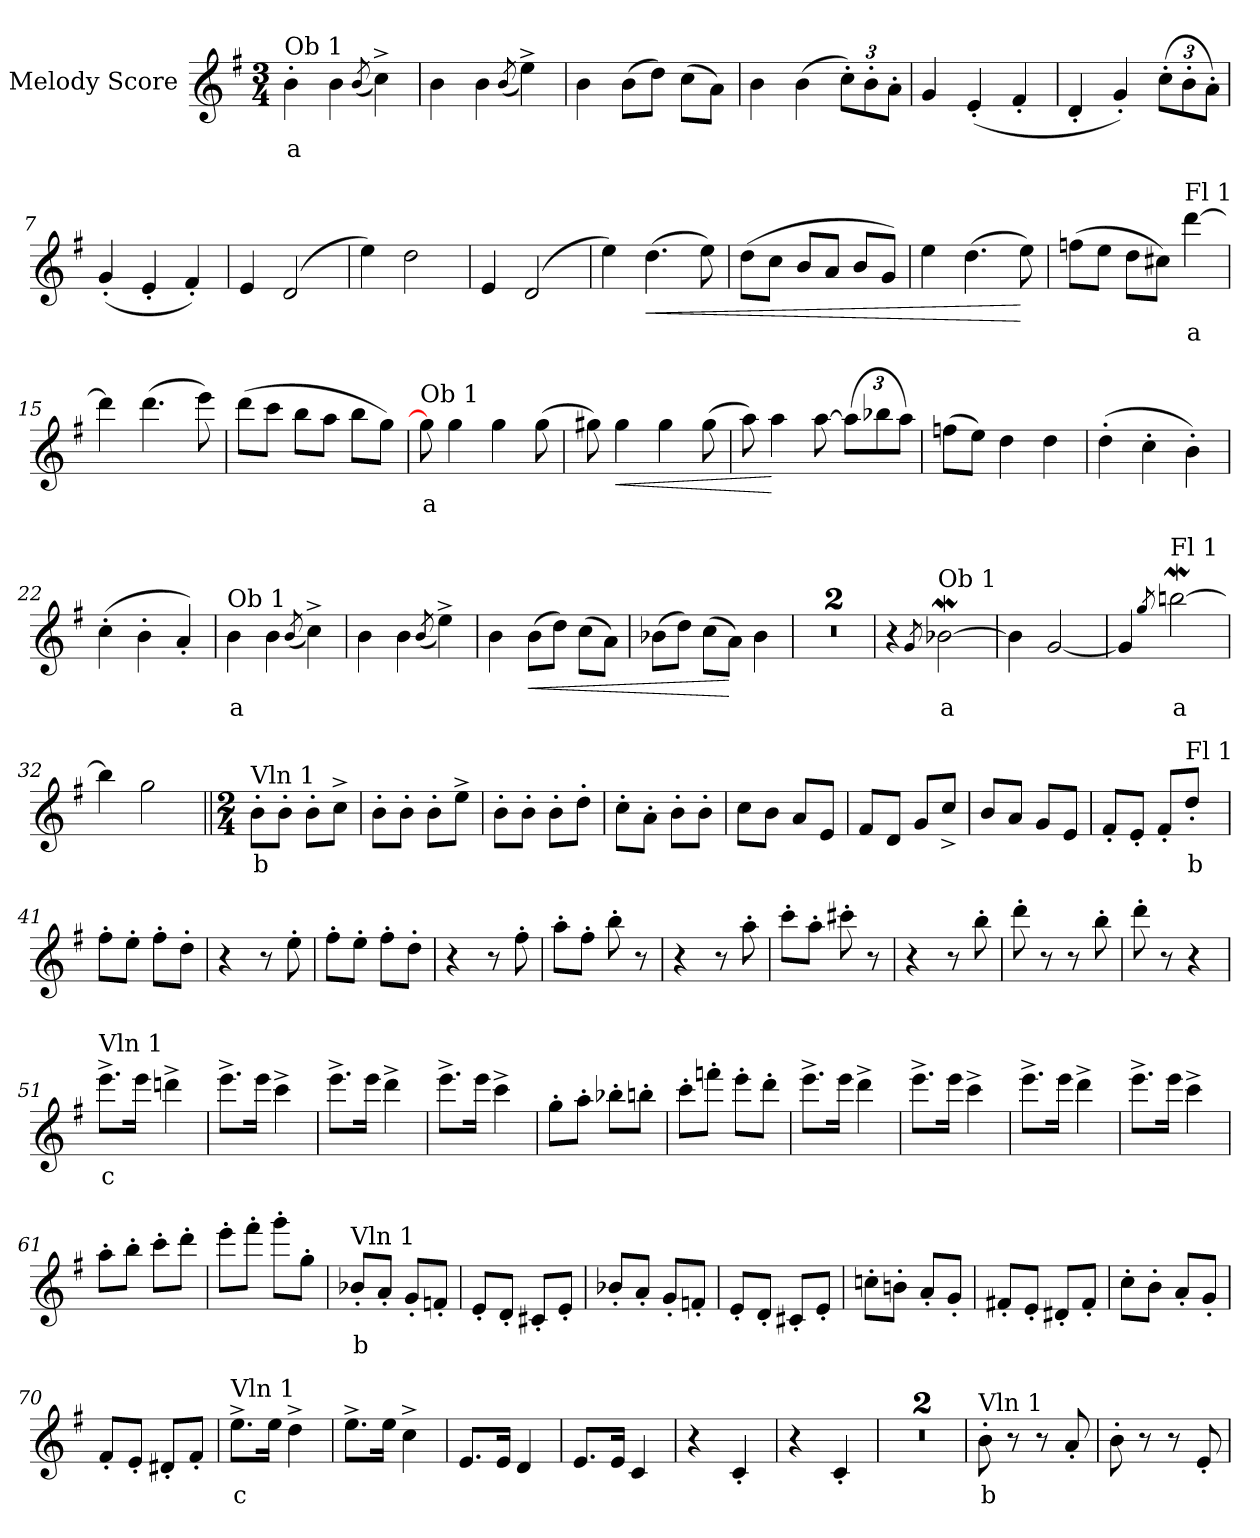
**kern	**text	**dynam
*part1	*part1	*part1
*staff1	*staff1	*staff1
*I"Melody Score	*	*
*k[f#]	*	*
*M3/4	*	*
=1	=1	=1
!LO:TX:a:t=Ob 1	!	!
!	!LO:LY:b:color=#FF0000	!
4b'\	a	.
4b\	.	.
(8qb/	.	.
4cc^\)	.	.
=2	=2	=2
4b\	.	.
4b\	.	.
(8qb/	.	.
4ee^\)	.	.
=3	=3	=3
4b\	.	.
(8b\L	.	.
8dd\J)	.	.
(8cc\L	.	.
8a\J)	.	.
=4	=4	=4
4b\	.	.
(4b\	.	.
*Xbrackettup	*	*
12cc'\L)	.	.
12b'\	.	.
12a'\J	.	.
=5	=5	=5
4g/	.	.
(4e'/	.	.
4f#'/	.	.
=6	=6	=6
4d'/	.	.
4g'/)	.	.
(12cc'\L	.	.
12b'\	.	.
12a'\J)	.	.
=7	=7	=7
(4g'/	.	.
4e'/	.	.
4f#'/)	.	.
=8	=8	=8
4e/	.	.
(2d/	.	.
=9	=9	=9
4ee\)	.	.
2dd\	.	.
=10	=10	=10
4e/	.	.
(2d/	.	.
=11	=11	=11
4ee\)	.	.
!	!	!LO:HP:b
(4.dd\	.	<
8ee\)	.	.
=12	=12	=12
(8dd\L	.	.
8cc\J	.	.
8b/L	.	.
8a/J	.	.
8b/L	.	.
8g/J)	.	.
=13	=13	=13
4ee\	.	.
(4.dd\	.	.
8ee\)	.	[
=14	=14	=14
(8ffn\L	.	.
8ee\J	.	.
8dd\L	.	.
8cc#X\J)	.	.
!LO:TX:a:t=Fl 1	!	!
!	!LO:LY:b:color=#FF0000	!
[4ddd\	a	.
=15	=15	=15
4ddd\]	.	.
(4.ddd\	.	.
8eee\)	.	.
=16	=16	=16
(8ddd\L	.	.
8ccc\J	.	.
8bb\L	.	.
8aa\J	.	.
8bb\L	.	.
8gg\J)	.	.
=17	=17	=17
!LO:TX:a:t=Ob 1	!	!
!	!LO:LY:b:color=#FF0000	!
8gg\]	a	.
4gg\	.	.
4gg\	.	.
(8gg\	.	.
=18	=18	=18
8gg#X\)	.	.
!	!	!LO:HP:b
4gg#\	.	<
4gg#\	.	.
(8gg#\	.	.
=19	=19	=19
8aa\)	.	.
4aa\	.	[
[8aa\	.	.
(12aa\L]	.	.
12bb-X\	.	.
12aa\J)	.	.
=20	=20	=20
(8ffn\L	.	.
8ee\J)	.	.
4dd\	.	.
4dd\	.	.
=21	=21	=21
(4dd'\	.	.
4cc'\	.	.
4b'\)	.	.
=22	=22	=22
(4cc'\	.	.
4b'\	.	.
4a'/)	.	.
=23	=23	=23
!LO:TX:a:t=Ob 1	!	!
!	!LO:LY:b:color=#FF0000	!
4b\	a	.
4b\	.	.
(8qb/	.	.
4cc^\)	.	.
=24	=24	=24
4b\	.	.
4b\	.	.
(8qb/	.	.
4ee^\)	.	.
=25	=25	=25
4b\	.	.
!	!	!LO:HP:b
(8b\L	.	<
8dd\J)	.	.
(8cc\L	.	.
8a\J)	.	.
=26	=26	=26
(8b-X\L	.	.
8dd\J)	.	.
(8cc\L	.	.
8a\J)	.	[
4b-\	.	.
=27	=27	=27
2.r	.	.
=28	=28	=28
2.r	.	.
=29	=29	=29
4r	.	.
8qg/	.	.
!LO:TX:a:t=Ob 1	!	!
!	!LO:LY:b:color=#FF0000	!
[2b-Xw\	a	.
=30	=30	=30
4b-\]	.	.
[2g/	.	.
=31	=31	=31
4g/]	.	.
8qgg/	.	.
!LO:TX:a:t=Fl 1	!	!
!	!LO:LY:b:color=#FF0000	!
[2bbnW\	a	.
=32	=32	=32
4bbn\]	.	.
2gg\	.	.
=33||	=33||	=33||
*M2/4	*	*
!LO:TX:a:t=Vln 1	!	!
!	!LO:LY:b:color=#FF0000	!
8b'\L	b	.
8b'\J	.	.
8b'\L	.	.
8cc^\J	.	.
=34	=34	=34
8b'\L	.	.
8b'\J	.	.
8b'\L	.	.
8ee^\J	.	.
=35	=35	=35
8b'\L	.	.
8b'\J	.	.
8b'\L	.	.
8dd'\J	.	.
=36	=36	=36
8cc'\L	.	.
8a'\J	.	.
8b'\L	.	.
8b'\J	.	.
=37	=37	=37
8cc\L	.	.
8b\J	.	.
8a/L	.	.
8e/J	.	.
=38	=38	=38
8f#/L	.	.
8d/J	.	.
8g/L	.	.
8cc^/J	.	.
=39	=39	=39
8b/L	.	.
8a/J	.	.
8g/L	.	.
8e/J	.	.
=40	=40	=40
8f#'/L	.	.
8e'/J	.	.
8f#'/L	.	.
!LO:TX:a:t=Fl 1	!	!
!	!LO:LY:b:color=#FF0000	!
8dd'/J	b	.
=41	=41	=41
8ff#'\L	.	.
8ee'\J	.	.
8ff#'\L	.	.
8dd'\J	.	.
=42	=42	=42
4r	.	.
8r	.	.
8ee'\	.	.
=43	=43	=43
8ff#'\L	.	.
8ee'\J	.	.
8ff#'\L	.	.
8dd'\J	.	.
=44	=44	=44
4r	.	.
8r	.	.
8ff#'\	.	.
=45	=45	=45
8aa'\L	.	.
8ff#'\J	.	.
8bb'\	.	.
8r	.	.
=46	=46	=46
4r	.	.
8r	.	.
8aa'\	.	.
=47	=47	=47
8ccc'\L	.	.
8aa'\J	.	.
8ccc#X'\	.	.
8r	.	.
=48	=48	=48
4r	.	.
8r	.	.
8bb'\	.	.
=49	=49	=49
8ddd'\	.	.
8r	.	.
8r	.	.
8bb'\	.	.
=50	=50	=50
8ddd'\	.	.
8r	.	.
4r	.	.
=51	=51	=51
!LO:TX:a:t=Vln 1	!	!
!	!LO:LY:b:color=#FF0000	!
8.eee^\L	c	.
16eee\Jk	.	.
4dddn^\	.	.
=52	=52	=52
8.eee^\L	.	.
16eee\Jk	.	.
4ccc^\	.	.
=53	=53	=53
8.eee^\L	.	.
16eee\Jk	.	.
4ddd^\	.	.
=54	=54	=54
8.eee^\L	.	.
16eee\Jk	.	.
4ccc^\	.	.
=55	=55	=55
8gg'\L	.	.
8aa'\J	.	.
8bb-X'\L	.	.
8bbn'\J	.	.
=56	=56	=56
8ccc'\L	.	.
8fffn'\J	.	.
8eee'\L	.	.
8ddd'\J	.	.
=57	=57	=57
8.eee^\L	.	.
16eee\Jk	.	.
4ddd^\	.	.
=58	=58	=58
8.eee^\L	.	.
16eee\Jk	.	.
4ccc^\	.	.
=59	=59	=59
8.eee^\L	.	.
16eee\Jk	.	.
4ddd^\	.	.
=60	=60	=60
8.eee^\L	.	.
16eee\Jk	.	.
4ccc^\	.	.
=61	=61	=61
8aa'\L	.	.
8bb'\J	.	.
8ccc'\L	.	.
8ddd'\J	.	.
=62	=62	=62
8eee'\L	.	.
8fff#'\J	.	.
8ggg'\L	.	.
8gg'\J	.	.
=63	=63	=63
!LO:TX:a:t=Vln 1	!	!
!	!LO:LY:b:color=#FF0000	!
8b-X'/L	b	.
8a'/J	.	.
8g'/L	.	.
8fn'/J	.	.
=64	=64	=64
8e'/L	.	.
8d'/J	.	.
8c#X'/L	.	.
8e'/J	.	.
=65	=65	=65
8b-X'/L	.	.
8a'/J	.	.
8g'/L	.	.
8fn'/J	.	.
=66	=66	=66
8e'/L	.	.
8d'/J	.	.
8c#X'/L	.	.
8e'/J	.	.
=67	=67	=67
8ccn'\L	.	.
8bn'\J	.	.
8a'/L	.	.
8g'/J	.	.
=68	=68	=68
8f#X'/L	.	.
8e'/J	.	.
8d#X'/L	.	.
8f#'/J	.	.
=69	=69	=69
8cc'\L	.	.
8b'\J	.	.
8a'/L	.	.
8g'/J	.	.
=70	=70	=70
8f#'/L	.	.
8e'/J	.	.
8d#X'/L	.	.
8f#'/J	.	.
=71	=71	=71
!LO:TX:a:t=Vln 1	!	!
!	!LO:LY:b:color=#FF0000	!
8.ee^\L	c	.
16ee\Jk	.	.
4dd^\	.	.
=72	=72	=72
8.ee^\L	.	.
16ee\Jk	.	.
4cc^\	.	.
=73	=73	=73
8.e/L	.	.
16e/Jk	.	.
4d/	.	.
=74	=74	=74
8.e/L	.	.
16e/Jk	.	.
4c/	.	.
=75	=75	=75
4r	.	.
4c'/	.	.
=76	=76	=76
4r	.	.
4c'/	.	.
=77	=77	=77
2r	.	.
=78	=78	=78
2r	.	.
=79	=79	=79
!LO:TX:a:t=Vln 1	!	!
!	!LO:LY:b:color=#FF0000	!
8b'\	b	.
8r	.	.
8r	.	.
8a'/	.	.
=80	=80	=80
8b'\	.	.
8r	.	.
8r	.	.
8e'/	.	.
=	=	=
*-	*-	*-
